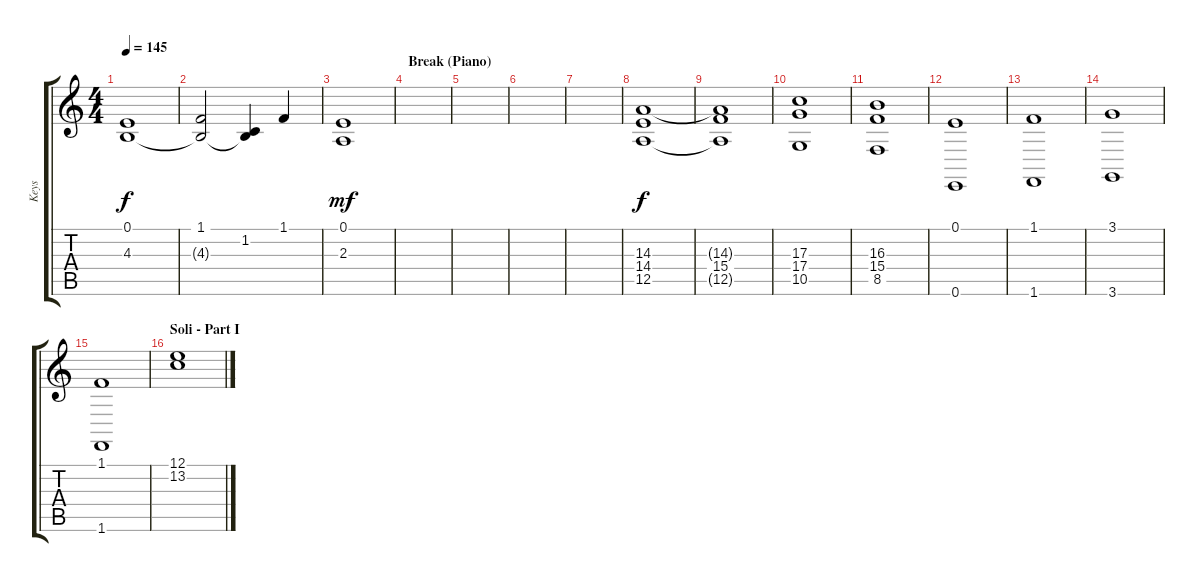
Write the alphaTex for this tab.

\track ("Keys" "Keys") {instrument synthstrings1}
\staff {score tabs}
\tuning (E4 B3 G3 D3 A2 E2) {hide}
\ts (4 4)
\tempo 145
\clef g2
\ks c
(0.1 4.3).1{dy f} |
(1.1 4.3{t}).2 (1.2 4.3{t}).4 1.1.4 |
(0.1 2.3).1{dy mf volume 0} |
\section ("" "Break (Piano)")
|
|
|
|
(14.3 14.4 12.5).1{dy f volume 7 instrument churchorgan} |
(14.3{t} 15.4 12.5{t}).1 |
(17.3 17.4 10.5).1 |
(16.3 15.4 8.5).1 |
(0.1 0.6).1{volume 11 balance 8 instrument synthstrings1} |
(1.1 1.6).1 |
(3.1 3.6).1 |
(1.1 1.6).1 |
\section ("" "Soli - Part I")
(12.1 13.2).1
